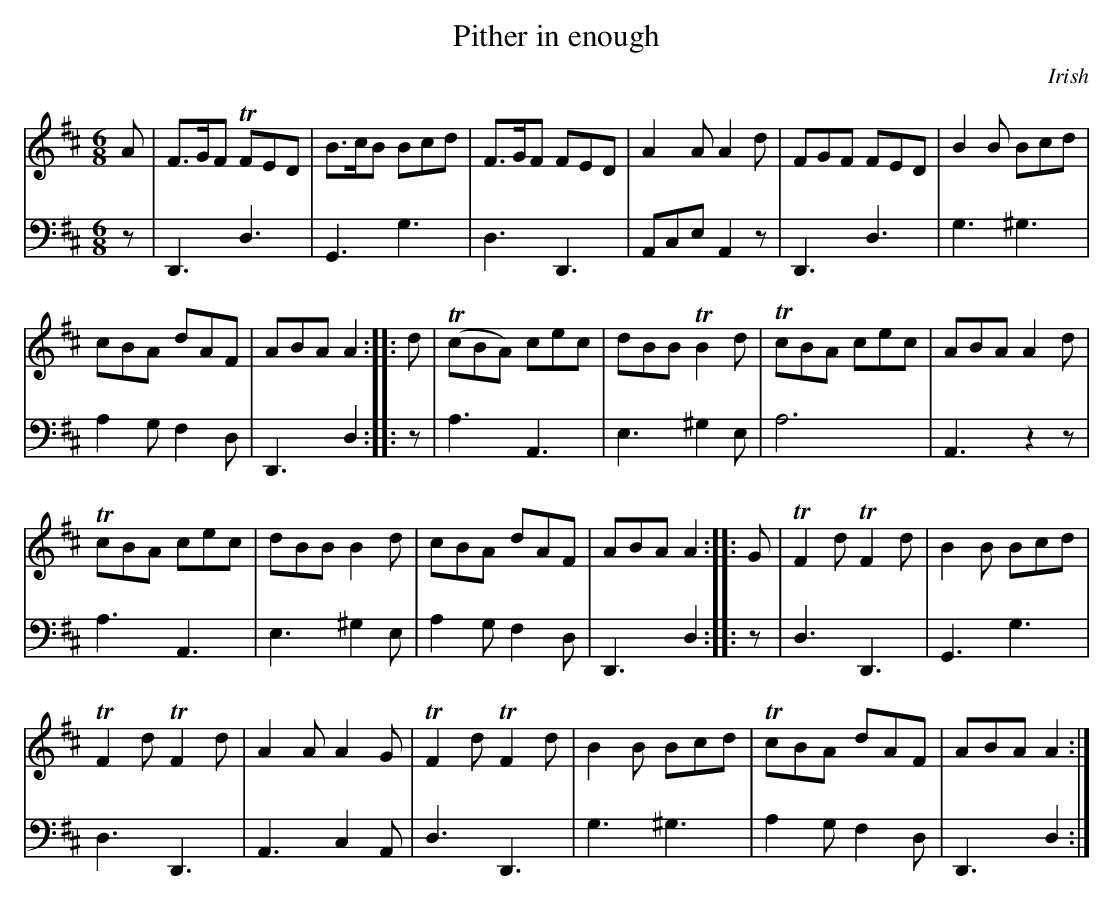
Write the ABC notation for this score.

X:1
T:Pither in enough
O:Irish
M:6/8
L:1/8
K:D
V:1
A|F>GF TFED|B>cB Bcd|F>GF FED|A2A A2d|FGF FED|B2B Bcd|
cBA dAF|ABA A2:||:d|T(cBA) cec|dBB TB2d|TcBA cec|ABA A2d|
TcBA cec|dBB B2d|cBA dAF|ABA A2:||:G|TF2d TF2d|B2B Bcd|
TF2d TF2d|A2A A2G|TF2d TF2d|B2B Bcd|TcBA dAF|ABA A2:|
V:2  clef = bass
z|D,,3 D,3|G,,3 G,3|D,3 D,,3|A,,C,E, A,,2z|D,,3D,3|G,3^G,3|
A,2G, F,2D,|D,,3D,2::z|A,3A,,3|E,3 ^G,2E,|A,6|A,,3 z2z|
A,3A,,3|E,3 ^G,2E,|A,2G, F,2D,|D,,3 D,2::z|D,3 D,,3|G,,3G,3|
D,3D,,3|A,,3 C,2A,,|D,3D,,3|G,3^G,3|A,2G, F,2D,|D,,3 D,2:|
